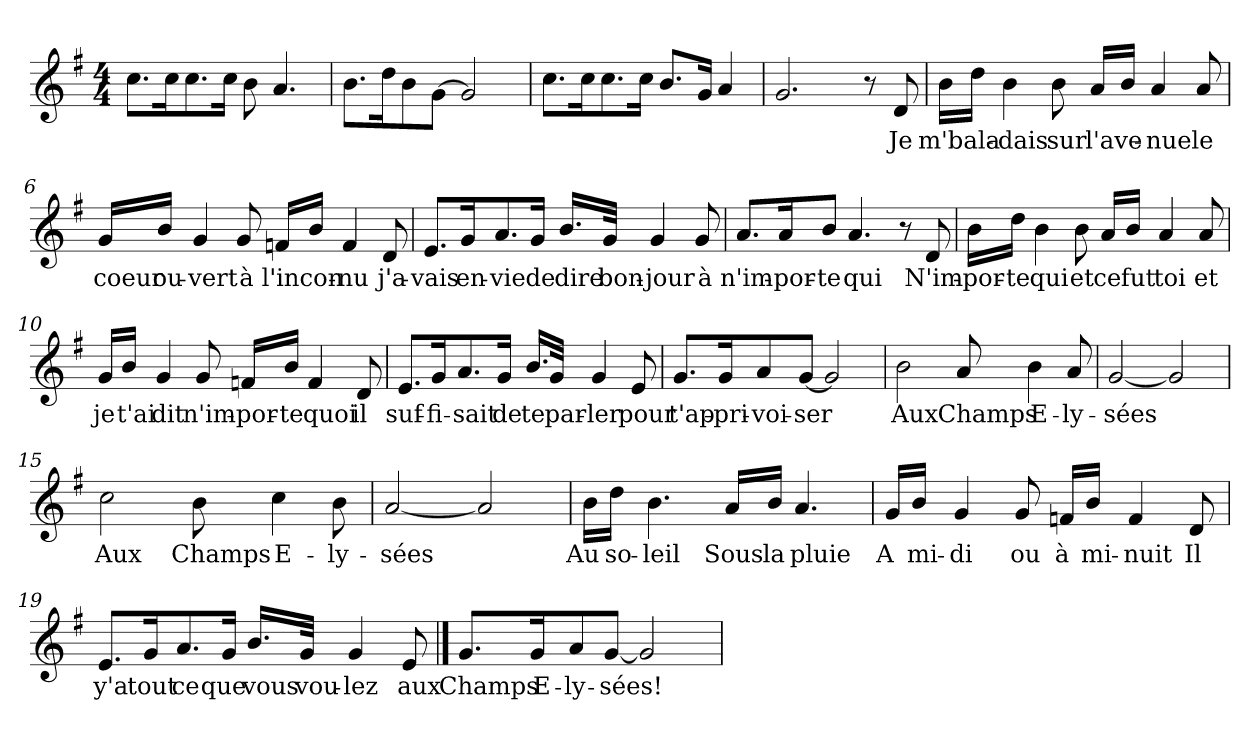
**kern	**text
*part1	*part1
*staff1	*staff1
*clefG2	*
*k[f#]	*
*G:	*
*M4/4	*
=1	=1
8.cc\L	.
16cc\K	.
8.cc\	.
16cc\Jk	.
8b\	.
4.a/	.
=2	=2
8.b\L	.
16dd\K	.
8b\	.
[8g\J	.
2g/]	.
=3	=3
8.cc\L	.
16cc\K	.
8.cc\	.
16cc\Jk	.
8.b/L	.
16g/Jk	.
4a/	.
=4	=4
2.g/	.
8r	.
8d/	Je
!!LO:LB:g=z
=5	=5
16b\LL	m'bala-
16dd\JJ	.
4b\	-dais
8b\	sur
16a/LL	l'ave-
16b/JJ	.
4a/	-nue
8a/	le
=6	=6
16g/LL	coeur
16b/JJ	ou-
4g/	-vert
8g/	à
16fn/LL	l'incon-
16b/JJ	.
4f/	-nu
8d/	j'a-
!!LO:LB:g=z
=7	=7
8.e/L	-vais
16g/K	en-
8.a/	-vie
16g/Jk	de
16.b/LL	dire
32g/JJk	bon-
4g/	-jour
8g/	à
=8	=8
8.a/L	n'im-
16a/K	-por-
8b/J	-te
4.a/	qui
8r	.
8d/	N'im-
!!LO:LB:g=z
=9	=9
16b\LL	-por-
16dd\JJ	-te
4b\	qui
8b\	et
16a/LL	ce
16b/JJ	fut
4a/	toi
8a/	et
=10	=10
16g/LL	je
16b/JJ	t'ai
4g/	dit
8g/	n'im-
16fn/LL	-por-
16b/JJ	-te
4f/	quoi
8d/	il
!!LO:LB:g=z
=11	=11
8.e/L	suf-
16g/K	-fi-
8.a/	-sait
16g/Jk	de
16.b/LL	te
32g/JJk	par-
4g/	-ler
8e/	pour
=12	=12
8.g/L	t'ap-
16g/K	-pri-
8a/	-voi-
[8g/J	-ser
2g/]	.
!!LO:LB:g=z
=13	=13
2b\	Aux
8a/	Champs
4b\	E-
8a/	-ly-
=14	=14
[2g/	-sées
2g/]	.
=15	=15
2cc\	Aux
8b\	Champs
4cc\	E-
8b\	-ly-
=16	=16
[2a/	-sées
2a/]	.
!!LO:LB:g=z
=17	=17
16b\LL	Au
16dd\JJ	so-
4.b\	-leil
16a/LL	Sous
16b/JJ	la
4.a/	pluie
=18	=18
16g/LL	A
16b/JJ	mi-
4g/	-di
8g/	ou
16fn/LL	à
16b/JJ	mi-
4f/	-nuit
8d/	Il
!!LO:LB:g=z
=19	=19
8.e/L	y'a
16g/K	tout
8.a/	ce
16g/Jk	que
16.b/LL	vous
32g/JJk	vou-
4g/	-lez
8e/	aux
==20	==20
8.g/L	Champs
16g/K	E-
8a/	-ly-
[8g/J	-sées!
2g/]	.
=	=
*-	*-
